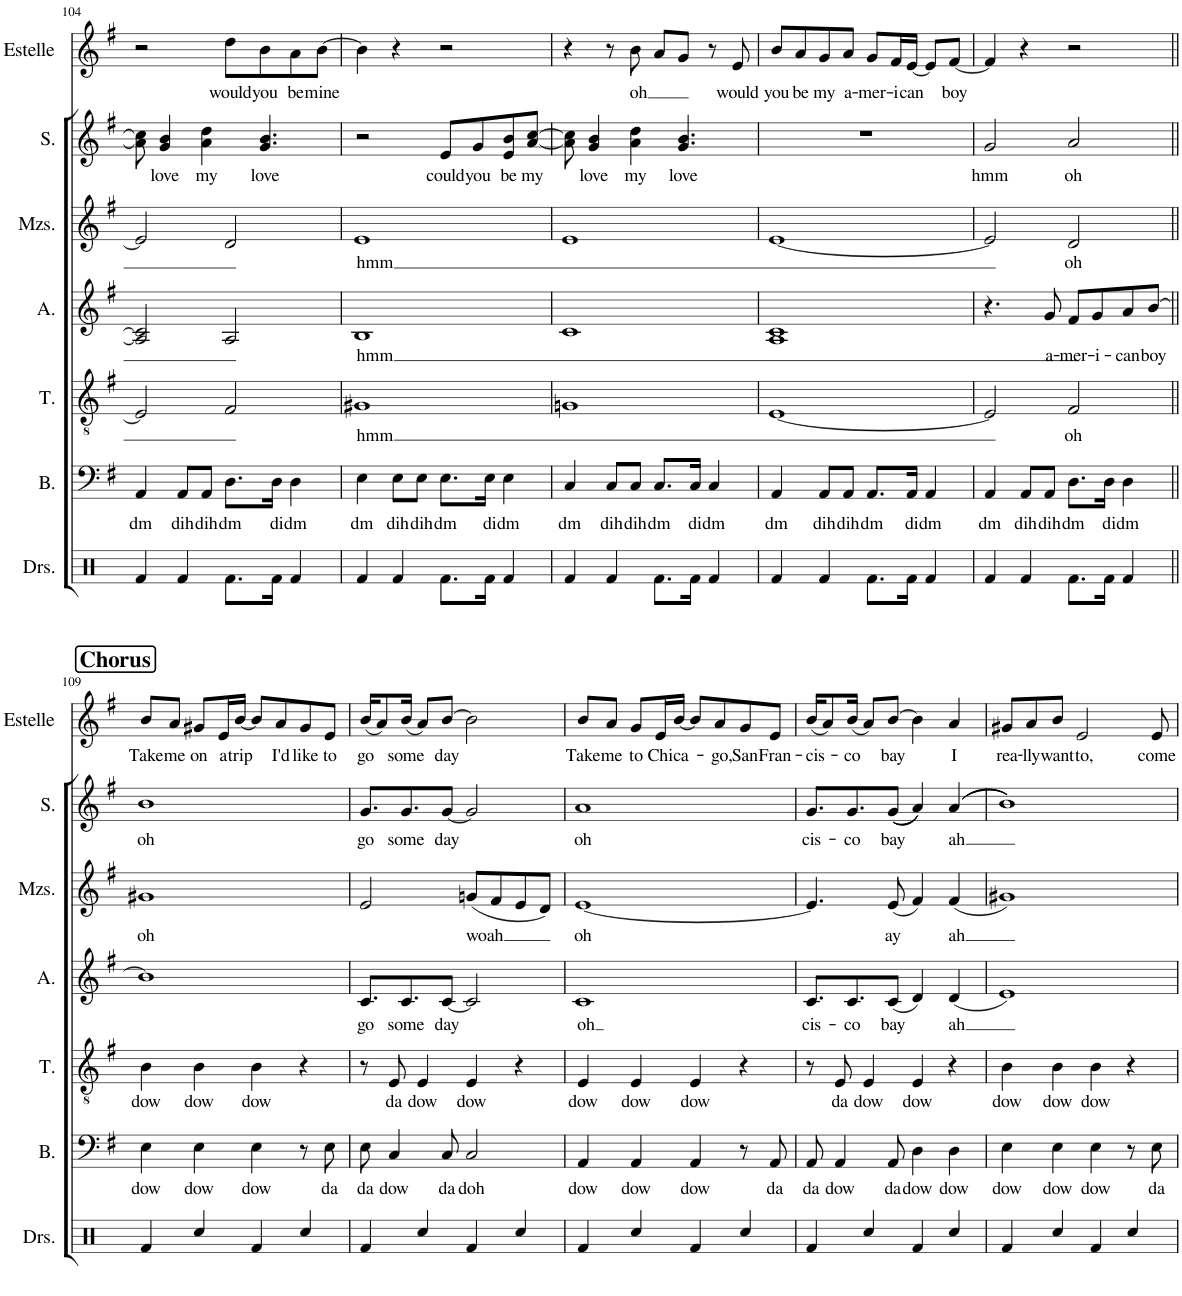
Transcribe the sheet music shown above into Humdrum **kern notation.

**kern	**text	**kern	**text	**kern	**text	**kern	**text	**kern	**text	**kern	**text
*part6	*part6	*part5	*part5	*part4	*part4	*part3	*part3	*part2	*part2	*part1	*part1
*staff6	*staff6	*staff5	*staff5	*staff4	*staff4	*staff3	*staff3	*staff2	*staff2	*staff1	*staff1
*I"Bass	*	*I"Tenor	*	*I"Alto	*	*I"Mezzo-soprano	*	*I"Soprano	*	*I"Estelle	*
*I'B.	*	*I'T.	*	*I'A.	*	*I'Mzs.	*	*I'S.	*	*I'Estelle	*
!!LO:PB:g=z
*clefF4	*	*clefGv2	*	*clefG2	*	*clefG2	*	*clefG2	*	*clefG2	*
*k[f#]	*	*k[f#]	*	*k[f#]	*	*k[f#]	*	*k[f#]	*	*k[f#]	*
*M4/4	*	*M4/4	*	*M4/4	*	*M4/4	*	*M4/4	*	*M4/4	*
=104	=104	=104	=104	=104	=104	=104	=104	=104	=104	=104	=104
!	!LO:LY:b	!	!	!	!	!	!	!	!	!	!
4AA/	dm	2E/]	.	2A/] 2c/]	.	2e/]	.	8a\] 8cc\]	.	2r	.
!	!	!	!	!	!	!	!	!	!LO:LY:b	!	!
.	.	.	.	.	.	.	.	4g/ 4b/	love	.	.
!	!LO:LY:b	!	!	!	!	!	!	!	!	!	!
8AA/L	dih	.	.	.	.	.	.	.	.	.	.
!	!LO:LY:b	!	!	!	!	!	!	!	!LO:LY:b	!	!
8AA/J	dih	.	.	.	.	.	.	4a\ 4dd\	my	.	.
!	!LO:LY:b	!	!	!	!	!	!	!	!	!	!LO:LY:b
8.D\L	dm	2F#/	.	2A/	.	2d/	.	.	.	8dd\L	would
!	!	!	!	!	!	!	!	!	!LO:LY:b	!	!LO:LY:b
.	.	.	.	.	.	.	.	4.g/ 4.b/	love	8b\	you
!	!LO:LY:b	!	!	!	!	!	!	!	!	!	!
16D\Jk	di-	.	.	.	.	.	.	.	.	.	.
!	!LO:LY:b	!	!	!	!	!	!	!	!	!	!LO:LY:b
4D\	-dm	.	.	.	.	.	.	.	.	8a\	be
!	!	!	!	!	!	!	!	!	!	!	!LO:LY:b
.	.	.	.	.	.	.	.	.	.	[8b\J	mine
=105	=105	=105	=105	=105	=105	=105	=105	=105	=105	=105	=105
!	!LO:LY:b	!	!LO:LY:b	!	!LO:LY:b	!	!LO:LY:b	!	!	!	!
4E\	dm	1G#X	hmm	1B	hmm	1e	hmm	2r	.	4b\]	.
!	!LO:LY:b	!	!	!	!	!	!	!	!	!	!
8E\L	dih	.	.	.	.	.	.	.	.	4r	.
!	!LO:LY:b	!	!	!	!	!	!	!	!	!	!
8E\J	dih	.	.	.	.	.	.	.	.	.	.
!	!LO:LY:b	!	!	!	!	!	!	!	!LO:LY:b	!	!
8.E\L	dm	.	.	.	.	.	.	8e/L	could	2r	.
!	!	!	!	!	!	!	!	!	!LO:LY:b	!	!
.	.	.	.	.	.	.	.	8g/	you	.	.
!	!LO:LY:b	!	!	!	!	!	!	!	!	!	!
16E\Jk	di-	.	.	.	.	.	.	.	.	.	.
!	!LO:LY:b	!	!	!	!	!	!	!	!LO:LY:b	!	!
4E\	-dm	.	.	.	.	.	.	8e/ 8b/	be	.	.
!	!	!	!	!	!	!	!	!	!LO:LY:b	!	!
.	.	.	.	.	.	.	.	[8a/ [8cc/J	my	.	.
=106	=106	=106	=106	=106	=106	=106	=106	=106	=106	=106	=106
!	!LO:LY:b	!	!	!	!	!	!	!	!	!	!
4C/	dm	1Gn	.	1c	.	1e	.	8a\] 8cc\]	.	4r	.
!	!	!	!	!	!	!	!	!	!LO:LY:b	!	!
.	.	.	.	.	.	.	.	4g/ 4b/	love	.	.
!	!LO:LY:b	!	!	!	!	!	!	!	!	!	!
8C/L	dih	.	.	.	.	.	.	.	.	8r	.
!	!LO:LY:b	!	!	!	!	!	!	!	!LO:LY:b	!	!LO:LY:b
8C/J	dih	.	.	.	.	.	.	4a\ 4dd\	my	8b\	oh
!	!LO:LY:b	!	!	!	!	!	!	!	!	!	!
8.C/L	dm	.	.	.	.	.	.	.	.	8a/L	.
!	!	!	!	!	!	!	!	!	!LO:LY:b	!	!
.	.	.	.	.	.	.	.	4.g/ 4.b/	love	8g/J	.
!	!LO:LY:b	!	!	!	!	!	!	!	!	!	!
16C/Jk	di-	.	.	.	.	.	.	.	.	.	.
!	!LO:LY:b	!	!	!	!	!	!	!	!	!	!
4C/	-dm	.	.	.	.	.	.	.	.	8r	.
!	!	!	!	!	!	!	!	!	!	!	!LO:LY:b
.	.	.	.	.	.	.	.	.	.	8e/	would
=107	=107	=107	=107	=107	=107	=107	=107	=107	=107	=107	=107
!	!LO:LY:b	!	!	!	!	!	!	!	!	!	!LO:LY:b
4AA/	dm	[1E	.	1A 1c	.	[1e	.	1r	.	8b/L	you
!	!	!	!	!	!	!	!	!	!	!	!LO:LY:b
.	.	.	.	.	.	.	.	.	.	8a/	be
!	!LO:LY:b	!	!	!	!	!	!	!	!	!	!LO:LY:b
8AA/L	dih	.	.	.	.	.	.	.	.	8g/	my
!	!LO:LY:b	!	!	!	!	!	!	!	!	!	!LO:LY:b
8AA/J	dih	.	.	.	.	.	.	.	.	8a/J	a-
!	!LO:LY:b	!	!	!	!	!	!	!	!	!	!LO:LY:b
8.AA/L	dm	.	.	.	.	.	.	.	.	8g/L	-mer-
!	!	!	!	!	!	!	!	!	!	!	!LO:LY:b
.	.	.	.	.	.	.	.	.	.	16f#/L	-i-
!	!LO:LY:b	!	!	!	!	!	!	!	!	!	!LO:LY:b
16AA/Jk	di-	.	.	.	.	.	.	.	.	[16e/JJ	-can
!	!LO:LY:b	!	!	!	!	!	!	!	!	!	!
4AA/	-dm	.	.	.	.	.	.	.	.	8e/L]	.
!	!	!	!	!	!	!	!	!	!	!	!LO:LY:b
.	.	.	.	.	.	.	.	.	.	[8f#/J	boy
=108	=108	=108	=108	=108	=108	=108	=108	=108	=108	=108	=108
!	!LO:LY:b	!	!	!	!	!	!	!	!LO:LY:b	!	!
4AA/	dm	2E/]	.	4.r	.	2e/]	.	2g/	hmm	4f#/]	.
!	!LO:LY:b	!	!	!	!	!	!	!	!	!	!
8AA/L	dih	.	.	.	.	.	.	.	.	4r	.
!	!LO:LY:b	!	!	!	!LO:LY:b	!	!	!	!	!	!
8AA/J	dih	.	.	8g/	a-	.	.	.	.	.	.
!	!LO:LY:b	!	!LO:LY:b	!	!LO:LY:b	!	!LO:LY:b	!	!LO:LY:b	!	!
8.D\L	dm	2F#/	oh	8f#/L	-mer-	2d/	oh	2a/	oh	2r	.
!	!	!	!	!	!LO:LY:b	!	!	!	!	!	!
.	.	.	.	8g/	-i-	.	.	.	.	.	.
!	!LO:LY:b	!	!	!	!	!	!	!	!	!	!
16D\Jk	di-	.	.	.	.	.	.	.	.	.	.
!	!LO:LY:b	!	!	!	!LO:LY:b	!	!	!	!	!	!
4D\	-dm	.	.	8a/	-can	.	.	.	.	.	.
!	!	!	!	!	!LO:LY:b	!	!	!	!	!	!
.	.	.	.	[8b/J	boy	.	.	.	.	.	.
!!LO:LB:g=z
!!LO:REH:place=s1:a:B:cj:fs=14:t=Chorus
=109||	=109||	=109||	=109||	=109||	=109||	=109||	=109||	=109||	=109||	=109||	=109||
!	!LO:LY:b	!	!LO:LY:b	!	!	!	!LO:LY:b	!	!LO:LY:b	!	!LO:LY:b
4E\	dow	4B\	dow	1b]	.	1g#X	oh	1b	oh	8b/L	Take
!	!	!	!	!	!	!	!	!	!	!	!LO:LY:b
.	.	.	.	.	.	.	.	.	.	8a/J	me
!	!LO:LY:b	!	!LO:LY:b	!	!	!	!	!	!	!	!LO:LY:b
4E\	dow	4B\	dow	.	.	.	.	.	.	8g#X/L	on
!	!	!	!	!	!	!	!	!	!	!	!LO:LY:b
.	.	.	.	.	.	.	.	.	.	16e/L	a
!	!	!	!	!	!	!	!	!	!	!	!LO:LY:b
.	.	.	.	.	.	.	.	.	.	[16b/JJ	trip
!	!LO:LY:b	!	!LO:LY:b	!	!	!	!	!	!	!	!
4E\	dow	4B\	dow	.	.	.	.	.	.	8b/L]	.
!	!	!	!	!	!	!	!	!	!	!	!LO:LY:b
.	.	.	.	.	.	.	.	.	.	8a/	I'd
!	!	!	!	!	!	!	!	!	!	!	!LO:LY:b
8r	.	4r	.	.	.	.	.	.	.	8g#/	like
!	!LO:LY:b	!	!	!	!	!	!	!	!	!	!LO:LY:b
8E\	da	.	.	.	.	.	.	.	.	8e/J	to
=110	=110	=110	=110	=110	=110	=110	=110	=110	=110	=110	=110
!	!LO:LY:b	!	!	!	!LO:LY:b	!	!	!	!LO:LY:b	!	!LO:LY:b
8E\	da	8r	.	8.c/L	go	2e/	.	8.g/L	go	(16b/KL	go
.	.	.	.	.	.	.	.	.	.	8a/)	.
!	!LO:LY:b	!	!LO:LY:b	!	!	!	!	!	!	!	!
4C/	dow	8E/	da	.	.	.	.	.	.	.	.
!	!	!	!	!	!LO:LY:b	!	!	!	!LO:LY:b	!	!LO:LY:b
.	.	.	.	8.c/	some	.	.	8.g/	some	(16b/Jk	some
!	!	!	!LO:LY:b	!	!	!	!	!	!	!	!
.	.	4E/	dow	.	.	.	.	.	.	8a/L)	.
!	!LO:LY:b	!	!	!	!LO:LY:b	!	!	!	!LO:LY:b	!	!LO:LY:b
8C/	da	.	.	[8c/J	day	.	.	[8g/J	day	[8b/J	day
!	!LO:LY:b	!	!LO:LY:b	!	!	!	!LO:LY:b	!	!	!	!
2C/	doh	4E/	dow	2c/]	.	(8gn/L	woah	2g/]	.	2b\]	.
.	.	.	.	.	.	8f#/	.	.	.	.	.
.	.	4r	.	.	.	8e/	.	.	.	.	.
.	.	.	.	.	.	8d/J)	.	.	.	.	.
=111	=111	=111	=111	=111	=111	=111	=111	=111	=111	=111	=111
!	!LO:LY:b	!	!LO:LY:b	!	!LO:LY:b	!	!LO:LY:b	!	!LO:LY:b	!	!LO:LY:b
4AA/	dow	4E/	dow	1c	oh	[1e	oh	1a	oh	8b/L	Take
!	!	!	!	!	!	!	!	!	!	!	!LO:LY:b
.	.	.	.	.	.	.	.	.	.	8a/J	me
!	!LO:LY:b	!	!LO:LY:b	!	!	!	!	!	!	!	!LO:LY:b
4AA/	dow	4E/	dow	.	.	.	.	.	.	8g/L	to
!	!	!	!	!	!	!	!	!	!	!	!LO:LY:b
.	.	.	.	.	.	.	.	.	.	16e/L	Chi-
!	!	!	!	!	!	!	!	!	!	!	!LO:LY:b
.	.	.	.	.	.	.	.	.	.	[16b/JJ	-ca-
!	!LO:LY:b	!	!LO:LY:b	!	!	!	!	!	!	!	!
4AA/	dow	4E/	dow	.	.	.	.	.	.	8b/L]	.
!	!	!	!	!	!	!	!	!	!	!	!LO:LY:b
.	.	.	.	.	.	.	.	.	.	8a/	-go,
!	!	!	!	!	!	!	!	!	!	!	!LO:LY:b
8r	.	4r	.	.	.	.	.	.	.	8g/	San-
!	!LO:LY:b	!	!	!	!	!	!	!	!	!	!LO:LY:b
8AA/	da	.	.	.	.	.	.	.	.	8e/J	-Fran-
=112	=112	=112	=112	=112	=112	=112	=112	=112	=112	=112	=112
!	!LO:LY:b	!	!	!	!LO:LY:b	!	!	!	!LO:LY:b	!	!LO:LY:b
8AA/	da	8r	.	8.c/L	cis-	4.e/]	.	8.g/L	cis-	(16b/KL	-cis-
.	.	.	.	.	.	.	.	.	.	8a/)	.
!	!LO:LY:b	!	!LO:LY:b	!	!	!	!	!	!	!	!
4AA/	dow	8E/	da	.	.	.	.	.	.	.	.
!	!	!	!	!	!LO:LY:b	!	!	!	!LO:LY:b	!	!LO:LY:b
.	.	.	.	8.c/	-co	.	.	8.g/	-co	(16b/Jk	-co
!	!	!	!LO:LY:b	!	!	!	!	!	!	!	!
.	.	4E/	dow	.	.	.	.	.	.	8a/L)	.
!	!LO:LY:b	!	!	!	!LO:LY:b	!	!LO:LY:b	!	!LO:LY:b	!	!LO:LY:b
8AA/	da	.	.	(8c/J	bay	(8e/	ay	(((8g/J	bay	[8b/J	bay
!	!LO:LY:b	!	!LO:LY:b	!	!	!	!	!	!	!	!
4D\	dow	4E/	dow	4d/)	.	4f#/)	.	4a/)))	.	4b\]	.
!	!LO:LY:b	!	!	!	!LO:LY:b	!	!LO:LY:b	!	!LO:LY:b	!	!LO:LY:b
4D\	dow	4r	.	(4d/	ah	(4f#/	ah	(((4a/	ah	4a/	I
=113	=113	=113	=113	=113	=113	=113	=113	=113	=113	=113	=113
!	!LO:LY:b	!	!LO:LY:b	!	!	!	!	!	!	!	!LO:LY:b
4E\	dow	4B\	dow	1e)	.	1g#X)	.	1b)))	.	8g#X/L	rea-
!	!	!	!	!	!	!	!	!	!	!	!LO:LY:b
.	.	.	.	.	.	.	.	.	.	8a/	-lly
!	!LO:LY:b	!	!LO:LY:b	!	!	!	!	!	!	!	!LO:LY:b
4E\	dow	4B\	dow	.	.	.	.	.	.	8b/J	want
!	!	!	!	!	!	!	!	!	!	!	!LO:LY:b
.	.	.	.	.	.	.	.	.	.	2e/	to,
!	!LO:LY:b	!	!LO:LY:b	!	!	!	!	!	!	!	!
4E\	dow	4B\	dow	.	.	.	.	.	.	.	.
8r	.	4r	.	.	.	.	.	.	.	.	.
!	!LO:LY:b	!	!	!	!	!	!	!	!	!	!LO:LY:b
8E\	da	.	.	.	.	.	.	.	.	8e/	come
=	=	=	=	=	=	=	=	=	=	=	=
*-	*-	*-	*-	*-	*-	*-	*-	*-	*-	*-	*-
